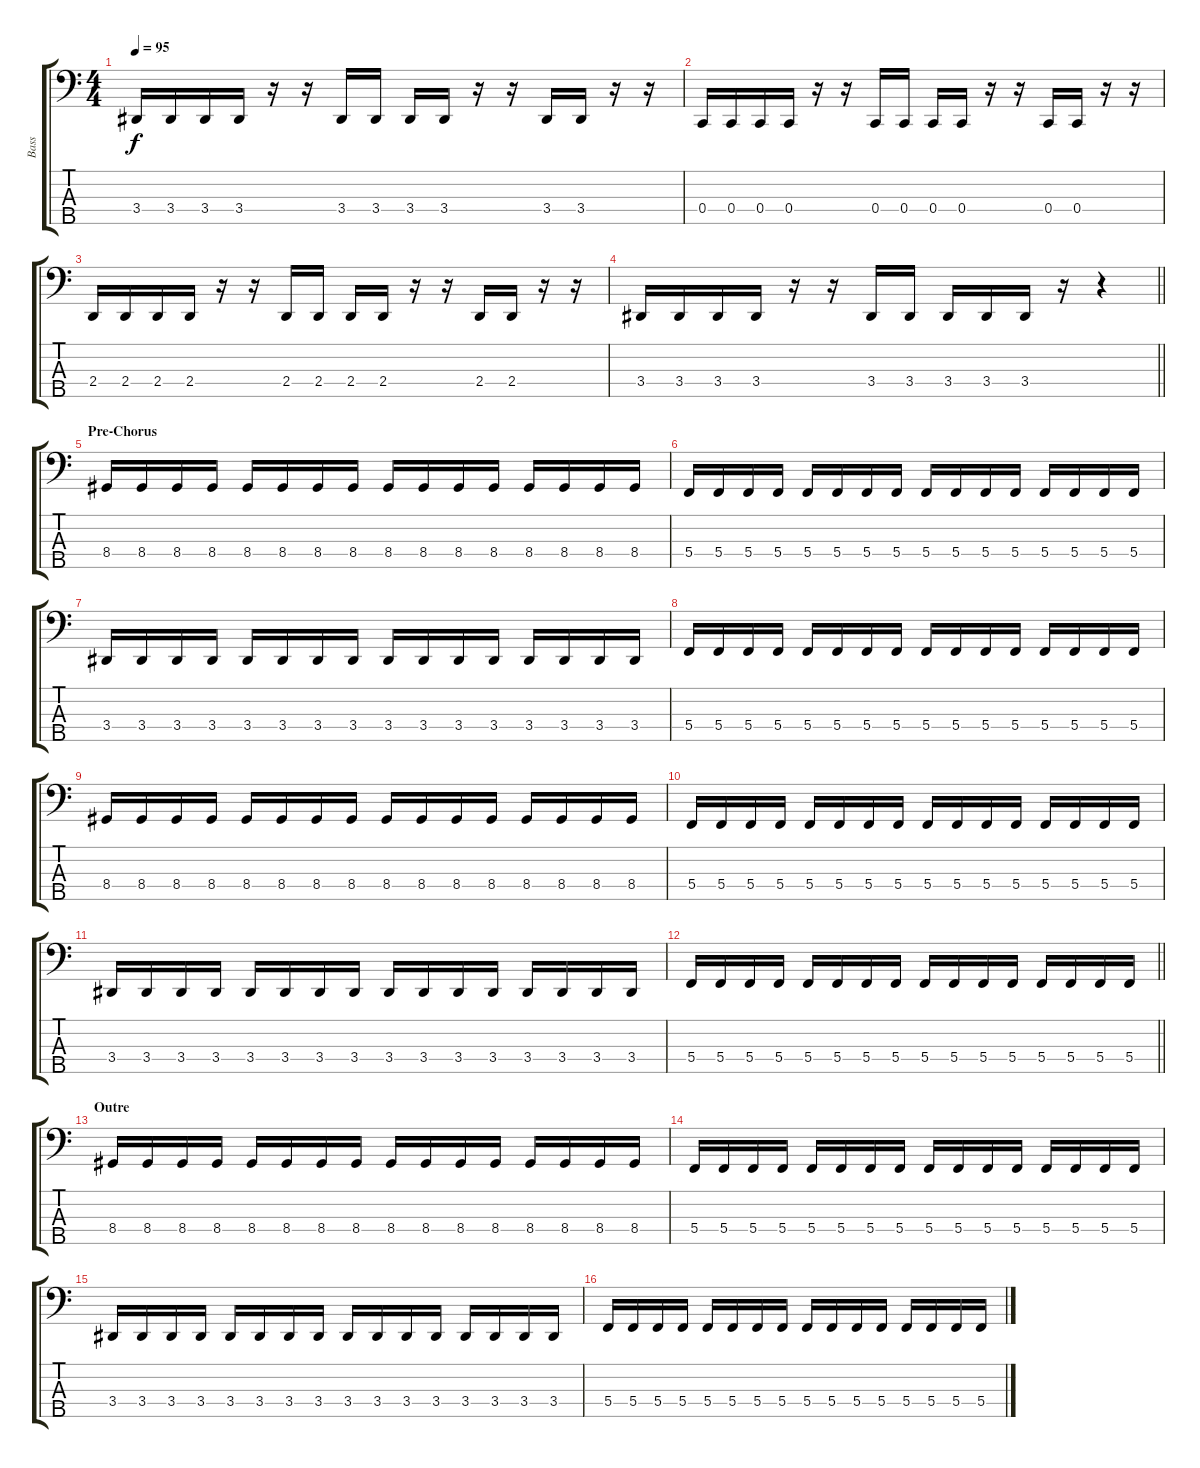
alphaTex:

\track ("Bass" "Bass") {instrument electricbassfinger}
\staff {score tabs}
\tuning (F2 C2 G1 C1 A0) {hide}
\ts (4 4)
\tempo 95
\clef f4
\ks c
3.4.16{dy f} 3.4.16 3.4.16 3.4.16 r.16 r.16 3.4.16 3.4.16 3.4.16 3.4.16 r.16 r.16 3.4.16 3.4.16 r.16 r.16 |
0.4.16 0.4.16 0.4.16 0.4.16 r.16 r.16 0.4.16 0.4.16 0.4.16 0.4.16 r.16 r.16 0.4.16 0.4.16 r.16 r.16 |
2.4.16 2.4.16 2.4.16 2.4.16 r.16 r.16 2.4.16 2.4.16 2.4.16 2.4.16 r.16 r.16 2.4.16 2.4.16 r.16 r.16 |
\barLineRight lightlight
3.4.16 3.4.16 3.4.16 3.4.16 r.16 r.16 3.4.16 3.4.16 3.4.16 3.4.16 3.4.16 r.16 r.4 |
\section ("" "Pre-Chorus")
8.4.16 8.4.16 8.4.16 8.4.16 8.4.16 8.4.16 8.4.16 8.4.16 8.4.16 8.4.16 8.4.16 8.4.16 8.4.16 8.4.16 8.4.16 8.4.16 |
5.4.16 5.4.16 5.4.16 5.4.16 5.4.16 5.4.16 5.4.16 5.4.16 5.4.16 5.4.16 5.4.16 5.4.16 5.4.16 5.4.16 5.4.16 5.4.16 |
3.4.16 3.4.16 3.4.16 3.4.16 3.4.16 3.4.16 3.4.16 3.4.16 3.4.16 3.4.16 3.4.16 3.4.16 3.4.16 3.4.16 3.4.16 3.4.16 |
5.4.16 5.4.16 5.4.16 5.4.16 5.4.16 5.4.16 5.4.16 5.4.16 5.4.16 5.4.16 5.4.16 5.4.16 5.4.16 5.4.16 5.4.16 5.4.16 |
8.4.16 8.4.16 8.4.16 8.4.16 8.4.16 8.4.16 8.4.16 8.4.16 8.4.16 8.4.16 8.4.16 8.4.16 8.4.16 8.4.16 8.4.16 8.4.16 |
5.4.16 5.4.16 5.4.16 5.4.16 5.4.16 5.4.16 5.4.16 5.4.16 5.4.16 5.4.16 5.4.16 5.4.16 5.4.16 5.4.16 5.4.16 5.4.16 |
3.4.16 3.4.16 3.4.16 3.4.16 3.4.16 3.4.16 3.4.16 3.4.16 3.4.16 3.4.16 3.4.16 3.4.16 3.4.16 3.4.16 3.4.16 3.4.16 |
\barLineRight lightlight
5.4.16 5.4.16 5.4.16 5.4.16 5.4.16 5.4.16 5.4.16 5.4.16 5.4.16 5.4.16 5.4.16 5.4.16 5.4.16 5.4.16 5.4.16 5.4.16 |
\section ("" "Outre")
8.4.16 8.4.16 8.4.16 8.4.16 8.4.16 8.4.16 8.4.16 8.4.16 8.4.16 8.4.16 8.4.16 8.4.16 8.4.16 8.4.16 8.4.16 8.4.16 |
5.4.16 5.4.16 5.4.16 5.4.16 5.4.16 5.4.16 5.4.16 5.4.16 5.4.16 5.4.16 5.4.16 5.4.16 5.4.16 5.4.16 5.4.16 5.4.16 |
3.4.16 3.4.16 3.4.16 3.4.16 3.4.16 3.4.16 3.4.16 3.4.16 3.4.16 3.4.16 3.4.16 3.4.16 3.4.16 3.4.16 3.4.16 3.4.16 |
5.4.16 5.4.16 5.4.16 5.4.16 5.4.16 5.4.16 5.4.16 5.4.16 5.4.16 5.4.16 5.4.16 5.4.16 5.4.16 5.4.16 5.4.16 5.4.16
